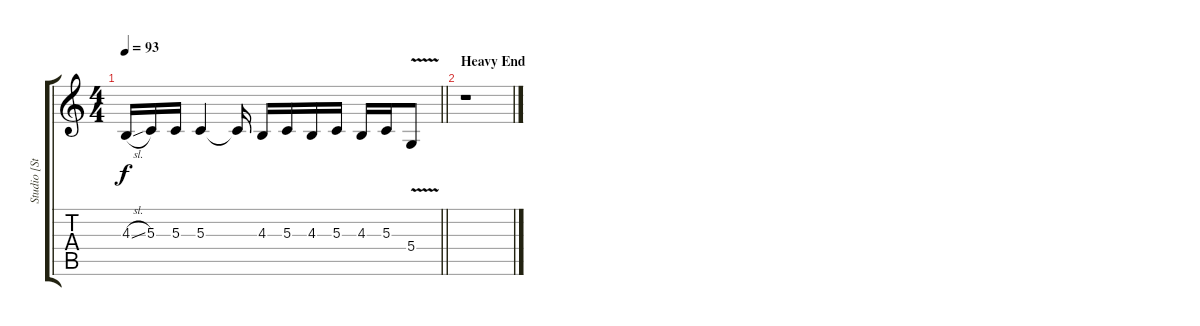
\track ("Studio [Strings/FX]" "Studio [St") {instrument stringensemble1}
\staff {score tabs}
\tuning (E4 B3 G3 D3 A2 D2) {hide}
\ts (4 4)
\tempo 93
\clef g2
\barLineRight lightlight
\ks c
4.3{sl}.16{dy f} 5.3.16 5.3.16 5.3.4 5.3{t}.16 4.3.16 5.3.16 4.3.16 5.3.16 4.3.16 5.3.16 5.4{v}.8 |
\section ("" "Heavy End")
r.1{volume 0}
